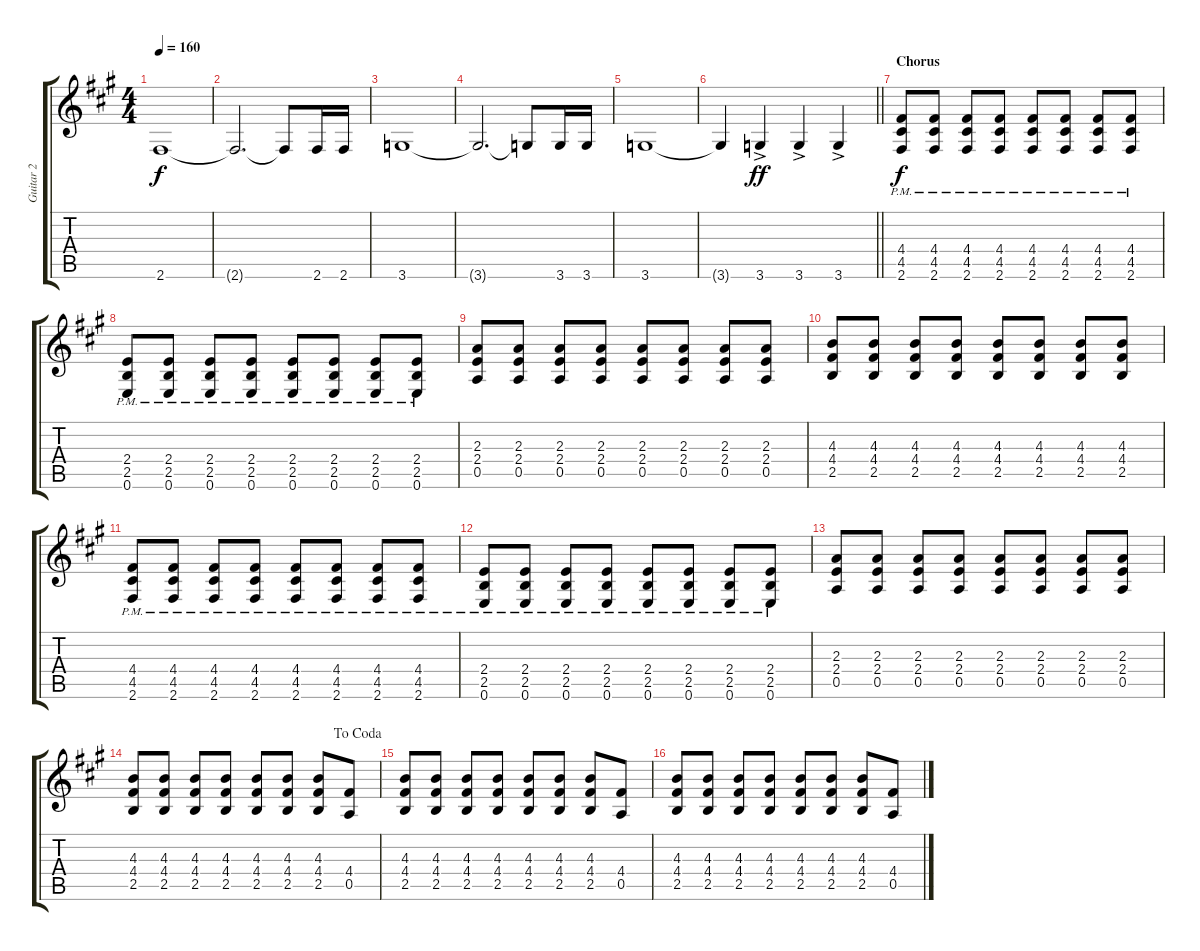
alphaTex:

\track ("Guitar 2" "Guitar 2") {instrument distortionguitar}
\staff {score tabs}
\tuning (E4 B3 G3 D3 A2 E2) {hide}
\ts (4 4)
\tempo 160
\clef g2
\ks a
2.6.1{dy f} |
2.6{t}.2{d} 2.6{t}.8 2.6.16 2.6.16 |
3.6.1 |
3.6{t}.2{d} 3.6{t}.8 3.6.16 3.6.16 |
3.6.1 |
\barLineRight lightlight
3.6{t}.4 3.6{ac}.4{dy ff} 3.6{ac}.4 3.6{ac}.4 |
\section ("" "Chorus")
(4.4{pm} 4.5{pm} 2.6{pm}).8{dy f} (4.4{pm} 4.5{pm} 2.6{pm}).8 (4.4{pm} 4.5{pm} 2.6{pm}).8 (4.4{pm} 4.5{pm} 2.6{pm}).8 (4.4{pm} 4.5{pm} 2.6{pm}).8 (4.4{pm} 4.5{pm} 2.6{pm}).8 (4.4{pm} 4.5{pm} 2.6{pm}).8 (4.4{pm} 4.5{pm} 2.6{pm}).8 |
(2.4{pm} 2.5{pm} 0.6{pm}).8 (2.4{pm} 2.5{pm} 0.6{pm}).8 (2.4{pm} 2.5{pm} 0.6{pm}).8 (2.4{pm} 2.5{pm} 0.6{pm}).8 (2.4{pm} 2.5{pm} 0.6{pm}).8 (2.4{pm} 2.5{pm} 0.6{pm}).8 (2.4{pm} 2.5{pm} 0.6{pm}).8 (2.4{pm} 2.5{pm} 0.6{pm}).8 |
(2.3 2.4 0.5).8 (2.3 2.4 0.5).8 (2.3 2.4 0.5).8 (2.3 2.4 0.5).8 (2.3 2.4 0.5).8 (2.3 2.4 0.5).8 (2.3 2.4 0.5).8 (2.3 2.4 0.5).8 |
(4.3 4.4 2.5).8 (4.3 4.4 2.5).8 (4.3 4.4 2.5).8 (4.3 4.4 2.5).8 (4.3 4.4 2.5).8 (4.3 4.4 2.5).8 (4.3 4.4 2.5).8 (4.3 4.4 2.5).8 |
(4.4{pm} 4.5{pm} 2.6{pm}).8 (4.4{pm} 4.5{pm} 2.6{pm}).8 (4.4{pm} 4.5{pm} 2.6{pm}).8 (4.4{pm} 4.5{pm} 2.6{pm}).8 (4.4{pm} 4.5{pm} 2.6{pm}).8 (4.4{pm} 4.5{pm} 2.6{pm}).8 (4.4{pm} 4.5{pm} 2.6{pm}).8 (4.4{pm} 4.5{pm} 2.6{pm}).8 |
(2.4{pm} 2.5{pm} 0.6{pm}).8 (2.4{pm} 2.5{pm} 0.6{pm}).8 (2.4{pm} 2.5{pm} 0.6{pm}).8 (2.4{pm} 2.5{pm} 0.6{pm}).8 (2.4{pm} 2.5{pm} 0.6{pm}).8 (2.4{pm} 2.5{pm} 0.6{pm}).8 (2.4{pm} 2.5{pm} 0.6{pm}).8 (2.4{pm} 2.5{pm} 0.6{pm}).8 |
(2.3 2.4 0.5).8 (2.3 2.4 0.5).8 (2.3 2.4 0.5).8 (2.3 2.4 0.5).8 (2.3 2.4 0.5).8 (2.3 2.4 0.5).8 (2.3 2.4 0.5).8 (2.3 2.4 0.5).8 |
\jump dacoda
(4.3 4.4 2.5).8 (4.3 4.4 2.5).8 (4.3 4.4 2.5).8 (4.3 4.4 2.5).8 (4.3 4.4 2.5).8 (4.3 4.4 2.5).8 (4.3 4.4 2.5).8 (4.4 0.5).8 |
(4.3 4.4 2.5).8 (4.3 4.4 2.5).8 (4.3 4.4 2.5).8 (4.3 4.4 2.5).8 (4.3 4.4 2.5).8 (4.3 4.4 2.5).8 (4.3 4.4 2.5).8 (4.4 0.5).8 |
(4.3 4.4 2.5).8 (4.3 4.4 2.5).8 (4.3 4.4 2.5).8 (4.3 4.4 2.5).8 (4.3 4.4 2.5).8 (4.3 4.4 2.5).8 (4.3 4.4 2.5).8 (4.4 0.5).8
